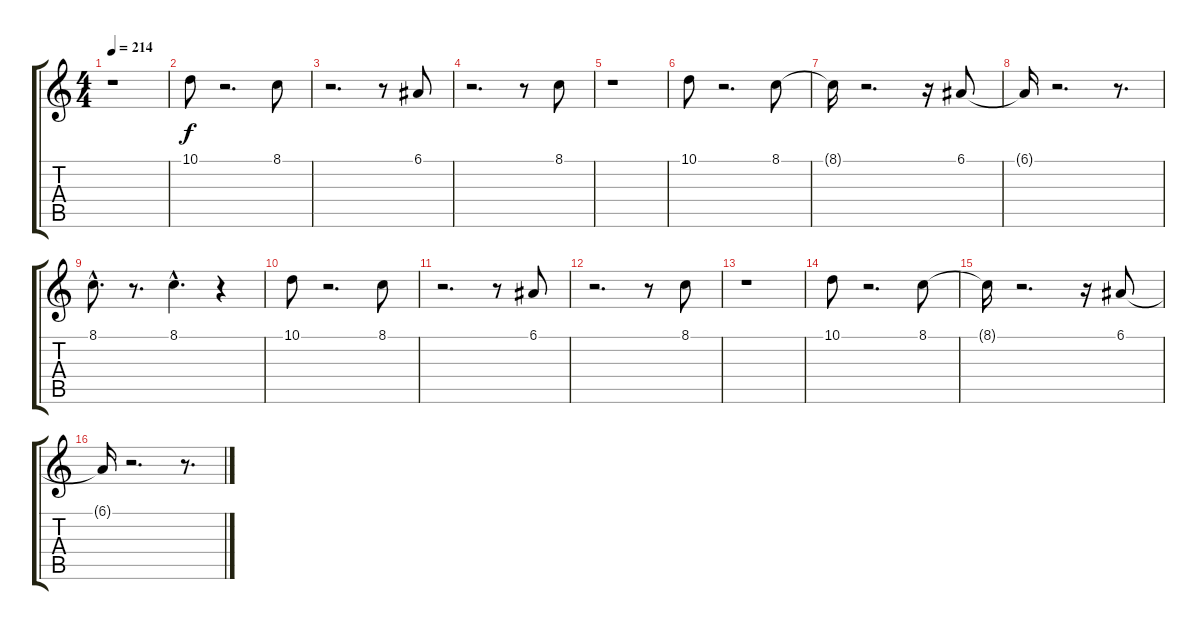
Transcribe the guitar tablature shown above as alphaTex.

\track "" {instrument trumpet}
\staff {score tabs}
\tuning (E4 B3 G3 D3 A2 E2) {hide}
\ts (4 4)
\tempo 214
\clef g2
\ks c
r.1{dy f instrument trumpet} |
10.1.8 r.2{d} 8.1.8 |
r.2{d} r.8 6.1.8 |
r.2{d} r.8 8.1.8 |
r.1 |
10.1.8 r.2{d} 8.1.8 |
8.1{t}.16 r.2{d} r.16 6.1.8 |
6.1{t}.16 r.2{d} r.8{d} |
8.1{hac}.8{d} r.8{d} 8.1{hac}.4{d} r.4 |
10.1.8 r.2{d} 8.1.8 |
r.2{d} r.8 6.1.8 |
r.2{d} r.8 8.1.8 |
r.1 |
10.1.8 r.2{d} 8.1.8 |
8.1{t}.16 r.2{d} r.16 6.1.8 |
6.1{t}.16 r.2{d} r.8{d}
